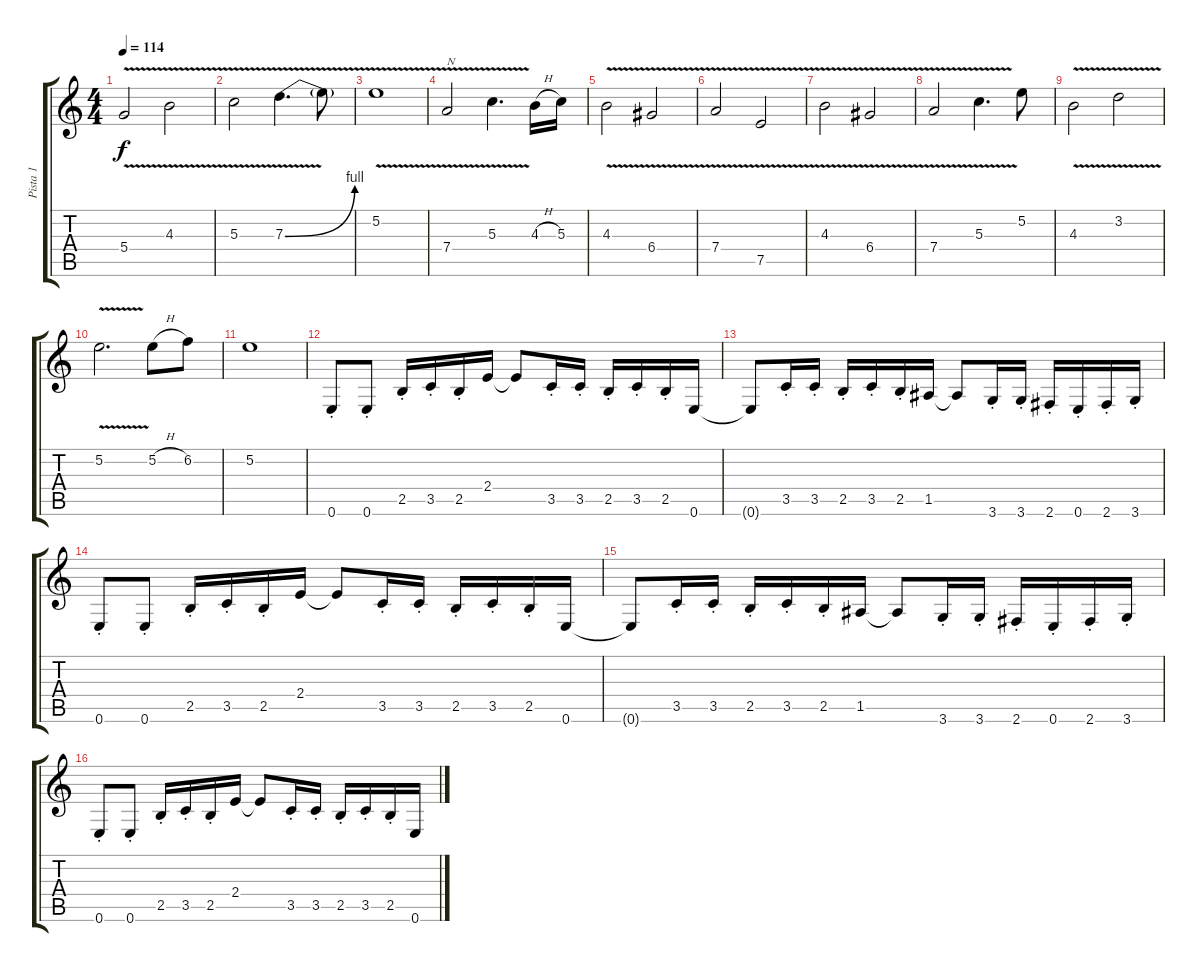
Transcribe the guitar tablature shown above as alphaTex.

\track ("Pista 1" "Pista 1") {instrument overdrivenguitar}
\staff {score tabs}
\tuning (E4 B3 G3 D3 A2 E2) {hide}
\ts (4 4)
\tempo 114
\clef g2
\ks c
5.4{v}.2{dy f} 4.3{v}.2 |
5.3{v}.2 7.3{be (bend 0 0 60 4) v}.4{d} 7.3{t}.8 |
5.2{v}.1 |
7.4{v}.2{txt "N"} 5.3{v}.4{d} 4.3{h}.16 5.3.16 |
4.3{v}.2 6.4{v}.2 |
7.4{v}.2 7.5{v}.2 |
4.3{v}.2 6.4{v}.2 |
7.4{v}.2 5.3{v}.4{d} 5.2.8 |
4.3{v}.2 3.2{v}.2 |
5.2{v}.2{d} 5.2{h}.8 6.2.8 |
5.2.1 |
0.6{st}.8 0.6{st}.8 2.5{st}.16 3.5{st}.16 2.5{st}.16 2.4.16 2.4{t}.8 3.5{st}.16 3.5{st}.16 2.5{st}.16 3.5{st}.16 2.5{st}.16 0.6.16 |
0.6{t}.8 3.5{st}.16 3.5{st}.16 2.5{st}.16 3.5{st}.16 2.5{st}.16 1.5.16 1.5{t}.8 3.6{st}.16 3.6{st}.16 2.6{st}.16 0.6{st}.16 2.6{st}.16 3.6{st}.16 |
0.6{st}.8 0.6{st}.8 2.5{st}.16 3.5{st}.16 2.5{st}.16 2.4.16 2.4{t}.8 3.5{st}.16 3.5{st}.16 2.5{st}.16 3.5{st}.16 2.5{st}.16 0.6.16 |
0.6{t}.8 3.5{st}.16 3.5{st}.16 2.5{st}.16 3.5{st}.16 2.5{st}.16 1.5.16 1.5{t}.8 3.6{st}.16 3.6{st}.16 2.6{st}.16 0.6{st}.16 2.6{st}.16 3.6{st}.16 |
0.6{st}.8 0.6{st}.8 2.5{st}.16 3.5{st}.16 2.5{st}.16 2.4.16 2.4{t}.8 3.5{st}.16 3.5{st}.16 2.5{st}.16 3.5{st}.16 2.5{st}.16 0.6.16
